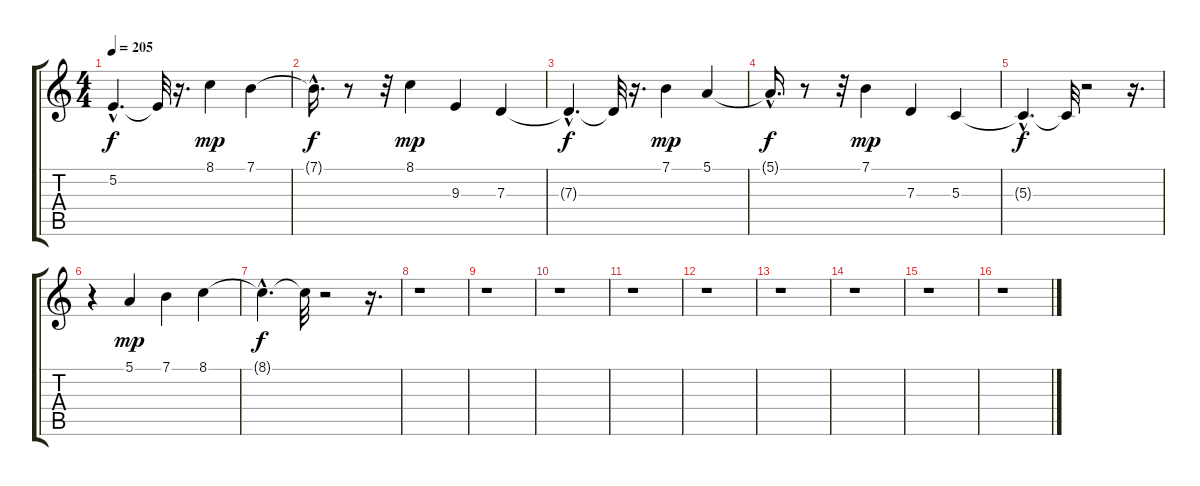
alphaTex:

\track "" {instrument vibraphone}
\staff {score tabs}
\tuning (E4 B3 G3 D3 A2 E2) {hide}
\ts (4 4)
\tempo 205
\clef g2
\ks c
5.2{hac t}.4{d dy f} 5.2{t}.32 r.16{d} 8.1.4{dy mp} 7.1.4 |
7.1{hac t}.16{d dy f} r.8 r.32 8.1.4{dy mp} 9.3.4 7.3.4 |
7.3{hac t}.4{d dy f} 7.3{t}.32 r.16{d} 7.1.4{dy mp} 5.1.4 |
5.1{hac t}.16{d dy f} r.8 r.32 7.1.4{dy mp} 7.3.4 5.3.4 |
5.3{hac t}.4{d dy f} 5.3{t}.32 r.2 r.16{d} |
r.4 5.1.4{dy mp} 7.1.4 8.1.4 |
8.1{hac t}.4{d dy f} 8.1{t}.32 r.2 r.16{d} |
r.1 |
r.1 |
r.1 |
r.1 |
r.1 |
r.1 |
r.1 |
r.1 |
r.1
